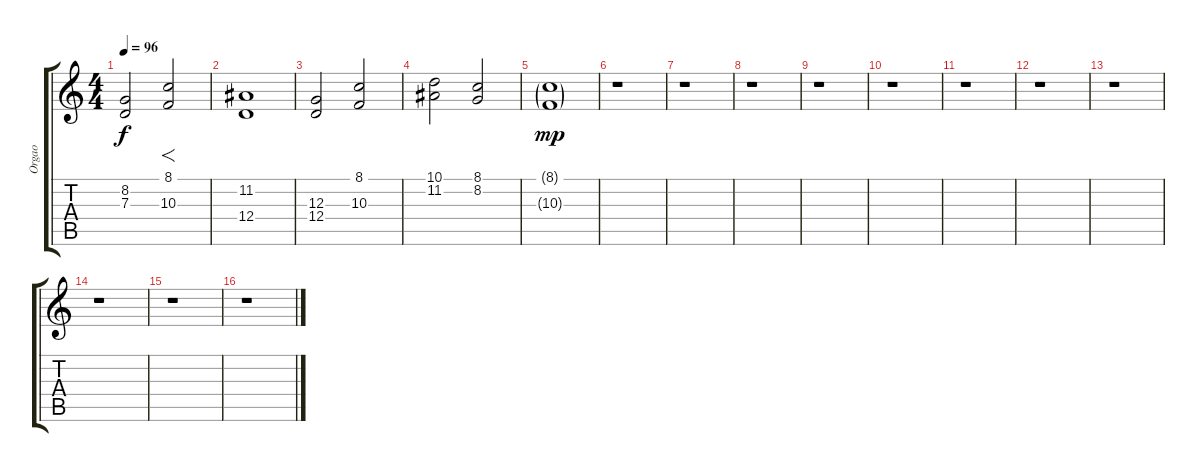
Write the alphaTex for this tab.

\track ("Orgao" "Orgao") {instrument drawbarorgan}
\staff {score tabs}
\tuning (E4 B3 G3 D3 A2 E2) {hide}
\ts (4 4)
\tempo 96
\clef g2
\ks c
(8.2 7.3).2{dy f} (8.1 10.3).2{f} |
(11.2 12.4).1 |
(12.3 12.4).2 (8.1 10.3).2 |
(10.1 11.2).2 (8.1 8.2).2 |
(8.1{g} 10.3{g}).1{dy mp} |
r.1 |
r.1 |
r.1 |
r.1 |
r.1 |
r.1 |
r.1 |
r.1 |
r.1 |
r.1 |
r.1
